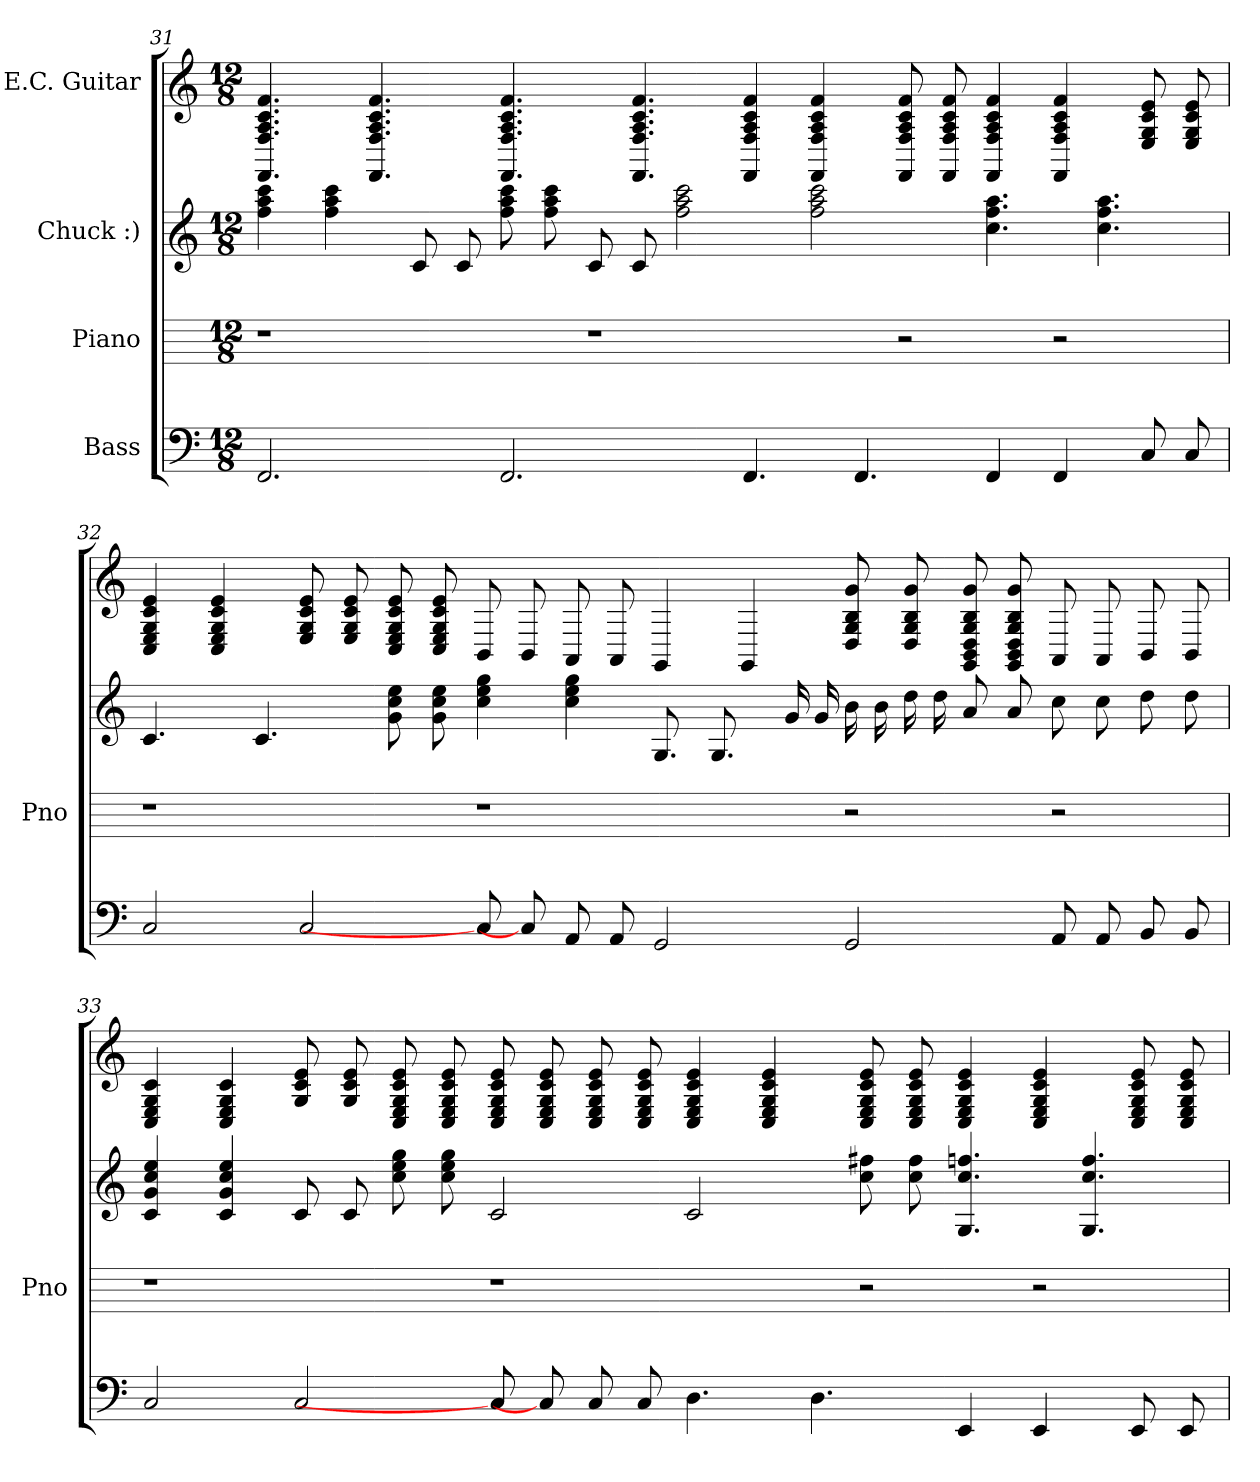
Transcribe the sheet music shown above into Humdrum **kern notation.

**kern	**kern	**kern	**kern
*part4	*part3	*part2	*part1
*staff4	*staff3	*staff2	*staff1
*I"Bass	*I"Piano	*I"Chuck :)	*I"E.C. Guitar
*	*I'Pno	*	*
*	*	*	*
*k[]	*k[]	*k[]	*k[]
*M12/8	*M12/8	*M12/8	*M12/8
=31	=31	=31	=31
2.FF	1r	4ccc 4aa 4ff	4.f 4.c 4.A 4.F 4.FF
.	.	4ccc 4aa 4ff	.
.	.	.	4.f 4.c 4.A 4.F 4.FF
.	.	8c	.
.	.	8c	.
2.FF	.	8ccc 8aa 8ff	4.f 4.c 4.A 4.F 4.FF
.	.	8ccc 8aa 8ff	.
.	1r	8c	.
.	.	8c	4.f 4.c 4.A 4.F 4.FF
.	.	2ccc 2aa 2ff	.
4.FF	.	.	4f 4c 4A 4F 4FF
.	.	2ccc 2aa 2ff	4f 4c 4A 4F 4FF
4.FF	.	.	.
.	2r	.	8f 8c 8A 8F 8FF
.	.	.	8f 8c 8A 8F 8FF
4FF	.	4.aa 4.ff 4.cc	4f 4c 4A 4F 4FF
4FF	2r	.	4f 4c 4A 4F 4FF
.	.	4.aa 4.ff 4.cc	.
8C	.	.	8e 8c 8G 8E
8C	.	.	8e 8c 8G 8E
=32	=32	=32	=32
2C	1r	4.c	4e 4c 4G 4E 4C
.	.	.	4e 4c 4G 4E 4C
.	.	4.c	.
2C	.	.	8e 8c 8G 8E
.	.	.	8e 8c 8G 8E
.	.	8ee 8cc 8g	8e 8c 8G 8E 8C
.	.	8ee 8cc 8g	8e 8c 8G 8E 8C
8C]	1r	4gg 4ee 4cc	8BB
8C]	.	.	8BB
8AA	.	4gg 4ee 4cc	8AA
8AA	.	.	8AA
2GG	.	8.G	4GG
.	.	8.G	.
.	.	.	4GG
.	.	16g	.
.	.	16g	.
2GG	2r	16b	8g 8B 8G 8D
.	.	16b	.
.	.	16dd	8g 8B 8G 8D
.	.	16dd	.
.	.	8a	8g 8B 8G 8D 8BB 8GG
.	.	8a	8g 8B 8G 8D 8BB 8GG
8AA	2r	8cc	8AA
8AA	.	8cc	8AA
8BB	.	8dd	8BB
8BB	.	8dd	8BB
=33	=33	=33	=33
2C	1r	4ee 4cc 4g 4c	4c 4G 4E 4C
.	.	4ee 4cc 4g 4c	4c 4G 4E 4C
2C	.	8c	8e 8c 8G
.	.	8c	8e 8c 8G
.	.	8gg 8ee 8cc	8e 8c 8G 8E 8C
.	.	8gg 8ee 8cc	8e 8c 8G 8E 8C
8C]	1r	2c	8e 8c 8G 8E 8C
8C]	.	.	8e 8c 8G 8E 8C
8C	.	.	8e 8c 8G 8E 8C
8C	.	.	8e 8c 8G 8E 8C
4.D	.	2c	4e 4c 4G 4E 4C
.	.	.	4e 4c 4G 4E 4C
4.D	.	.	.
.	2r	8ff# 8cc	8e 8c 8G 8E 8C
.	.	8ff# 8cc	8e 8c 8G 8E 8C
4EE	.	4.ff 4.cc 4.G	4e 4c 4G 4E 4C
4EE	2r	.	4e 4c 4G 4E 4C
.	.	4.ff 4.cc 4.G	.
8EE	.	.	8e 8c 8G 8E 8C
8EE	.	.	8e 8c 8G 8E 8C
=	=	=	=
*-	*-	*-	*-
